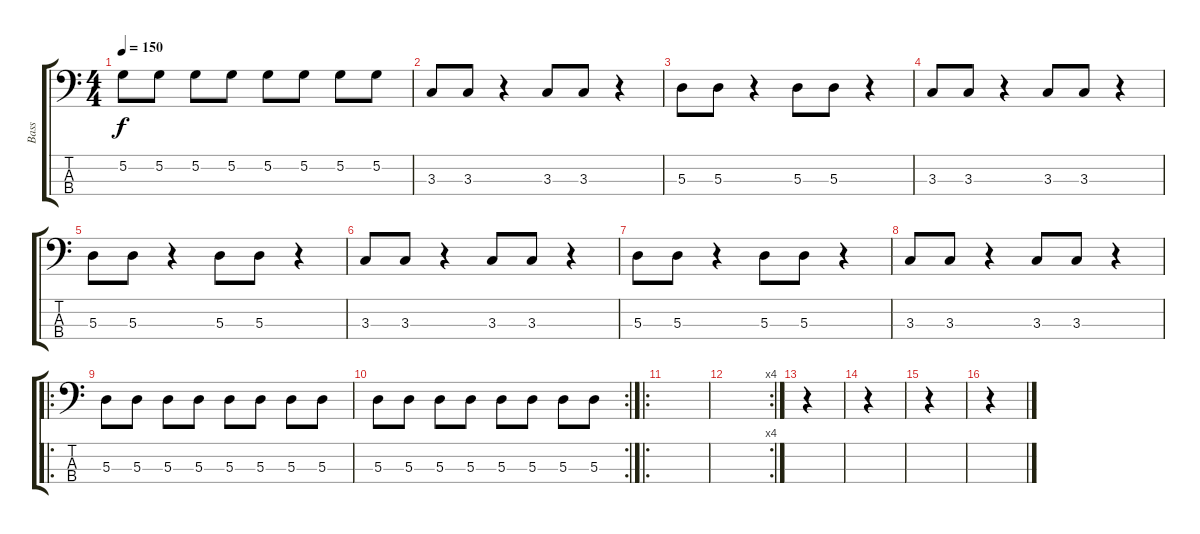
\track ("Bass" "Bass") {instrument electricbassfinger}
\staff {score tabs}
\tuning (G2 D2 A1 E1) {hide}
\ts (4 4)
\tempo 150
\clef f4
\ks c
5.2.8{dy f} 5.2.8 5.2.8 5.2.8 5.2.8 5.2.8 5.2.8 5.2.8 |
3.3.8 3.3.8 r.4 3.3.8 3.3.8 r.4 |
5.3.8 5.3.8 r.4 5.3.8 5.3.8 r.4 |
3.3.8 3.3.8 r.4 3.3.8 3.3.8 r.4 |
5.3.8 5.3.8 r.4 5.3.8 5.3.8 r.4 |
3.3.8 3.3.8 r.4 3.3.8 3.3.8 r.4 |
5.3.8 5.3.8 r.4 5.3.8 5.3.8 r.4 |
3.3.8 3.3.8 r.4 3.3.8 3.3.8 r.4 |
\ro
5.3.8 5.3.8 5.3.8 5.3.8 5.3.8 5.3.8 5.3.8 5.3.8 |
\rc 2
5.3.8 5.3.8 5.3.8 5.3.8 5.3.8 5.3.8 5.3.8 5.3.8 |
\ro
|
\rc 4
|
r.4 |
r.4 |
r.4 |
r.4
